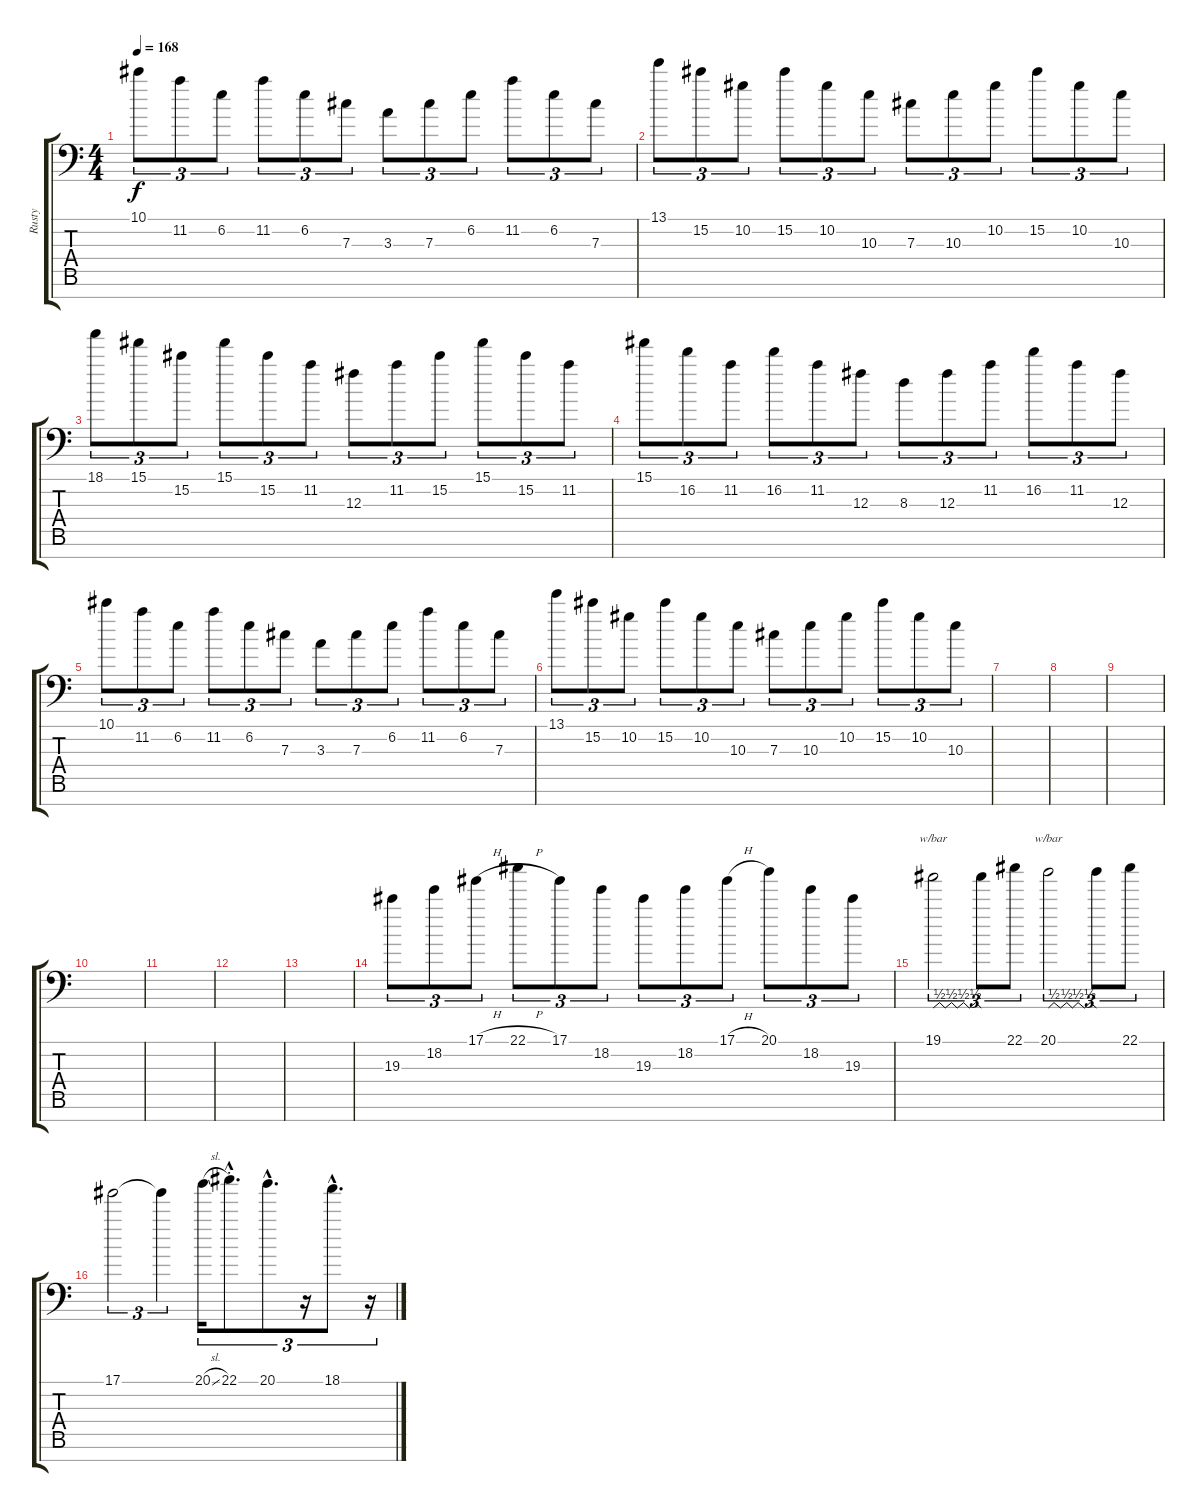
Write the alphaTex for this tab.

\track ("Rusty" "Rusty") {instrument distortionguitar}
\staff {score tabs}
\tuning (Eb4 Bb3 Gb3 Db3 Ab2 Eb2 Bb1) {hide}
\ts (4 4)
\tempo 168
\clef f4
\ks c
10.1.8{tu (3 2) dy f} 11.2.8{tu (3 2)} 6.2.8{tu (3 2)} 11.2.8{tu (3 2)} 6.2.8{tu (3 2)} 7.3.8{tu (3 2)} 3.3.8{tu (3 2)} 7.3.8{tu (3 2)} 6.2.8{tu (3 2)} 11.2.8{tu (3 2)} 6.2.8{tu (3 2)} 7.3.8{tu (3 2)} |
13.1.8{tu (3 2)} 15.2.8{tu (3 2)} 10.2.8{tu (3 2)} 15.2.8{tu (3 2)} 10.2.8{tu (3 2)} 10.3.8{tu (3 2)} 7.3.8{tu (3 2)} 10.3.8{tu (3 2)} 10.2.8{tu (3 2)} 15.2.8{tu (3 2)} 10.2.8{tu (3 2)} 10.3.8{tu (3 2)} |
18.1.8{tu (3 2)} 15.1.8{tu (3 2)} 15.2.8{tu (3 2)} 15.1.8{tu (3 2)} 15.2.8{tu (3 2)} 11.2.8{tu (3 2)} 12.3.8{tu (3 2)} 11.2.8{tu (3 2)} 15.2.8{tu (3 2)} 15.1.8{tu (3 2)} 15.2.8{tu (3 2)} 11.2.8{tu (3 2)} |
15.1.8{tu (3 2)} 16.2.8{tu (3 2)} 11.2.8{tu (3 2)} 16.2.8{tu (3 2)} 11.2.8{tu (3 2)} 12.3.8{tu (3 2)} 8.3.8{tu (3 2)} 12.3.8{tu (3 2)} 11.2.8{tu (3 2)} 16.2.8{tu (3 2)} 11.2.8{tu (3 2)} 12.3.8{tu (3 2)} |
10.1.8{tu (3 2)} 11.2.8{tu (3 2)} 6.2.8{tu (3 2)} 11.2.8{tu (3 2)} 6.2.8{tu (3 2)} 7.3.8{tu (3 2)} 3.3.8{tu (3 2)} 7.3.8{tu (3 2)} 6.2.8{tu (3 2)} 11.2.8{tu (3 2)} 6.2.8{tu (3 2)} 7.3.8{tu (3 2)} |
13.1.8{tu (3 2)} 15.2.8{tu (3 2)} 10.2.8{tu (3 2)} 15.2.8{tu (3 2)} 10.2.8{tu (3 2)} 10.3.8{tu (3 2)} 7.3.8{tu (3 2)} 10.3.8{tu (3 2)} 10.2.8{tu (3 2)} 15.2.8{tu (3 2)} 10.2.8{tu (3 2)} 10.3.8{tu (3 2)} |
|
|
|
|
|
|
|
19.3.8{tu (3 2)} 18.2.8{tu (3 2)} 17.1{h}.8{tu (3 2)} 22.1{h}.8{tu (3 2)} 17.1.8{tu (3 2)} 18.2.8{tu (3 2)} 19.3.8{tu (3 2)} 18.2.8{tu (3 2)} 17.1{h}.8{tu (3 2)} 20.1.8{tu (3 2)} 18.2.8{tu (3 2)} 19.3.8{tu (3 2)} |
19.1.2{tu (3 2) tbe (custom default 0 0 8 2 15 0 23 2 30 0 38 2 45 0 53 2 60 0)} 19.1{t}.8{tu (3 2)} 22.1.8{tu (3 2)} 20.1.2{tu (3 2) tbe (custom default 0 0 7 2 15 0 23 2 30 0 37 2 45 0 52 2 60 0)} 20.1{t}.8{tu (3 2)} 22.1.8{tu (3 2)} |
17.1.2{tu (3 2)} 17.1{t}.4{tu (3 2)} 20.1{sl}.16{tu (3 2)} 22.1{hac st}.8{d tu (3 2)} 20.1{hac}.8{d tu (3 2)} r.16{tu (3 2)} 18.1{hac}.8{d tu (3 2)} r.16{tu (3 2)}
